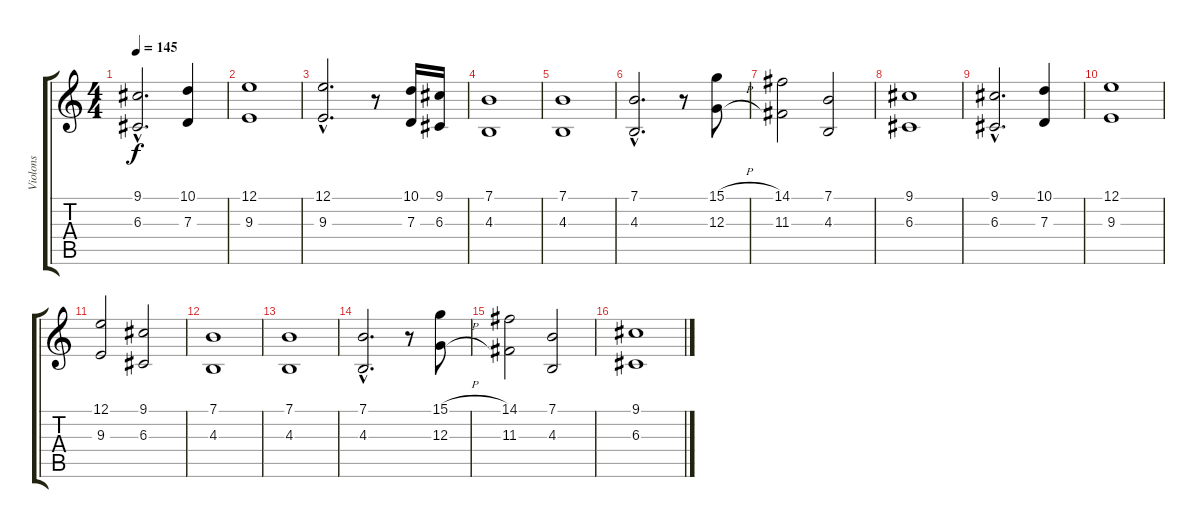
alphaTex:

\track ("Violons" "Violons") {instrument violin}
\staff {score tabs}
\tuning (E4 B3 G3 D3 A2 E2) {hide}
\ts (4 4)
\tempo 145
\clef g2
\ks c
(9.1{hac} 6.3{hac}).2{d dy f} (10.1 7.3).4 |
(12.1 9.3).1 |
(12.1{hac} 9.3{hac}).2{d} r.8 (10.1 7.3).16 (9.1 6.3).16 |
(7.1 4.3).1 |
(7.1 4.3).1 |
(7.1{hac} 4.3{hac}).2{d} r.8 (15.1{h} 12.3{h}).8 |
(14.1 11.3).2 (7.1 4.3).2 |
(9.1 6.3).1 |
(9.1{hac} 6.3{hac}).2{d} (10.1 7.3).4 |
(12.1 9.3).1 |
(12.1 9.3).2 (9.1 6.3).2 |
(7.1 4.3).1 |
(7.1 4.3).1 |
(7.1{hac} 4.3{hac}).2{d} r.8 (15.1{h} 12.3{h}).8 |
(14.1 11.3).2 (7.1 4.3).2 |
(9.1 6.3).1
